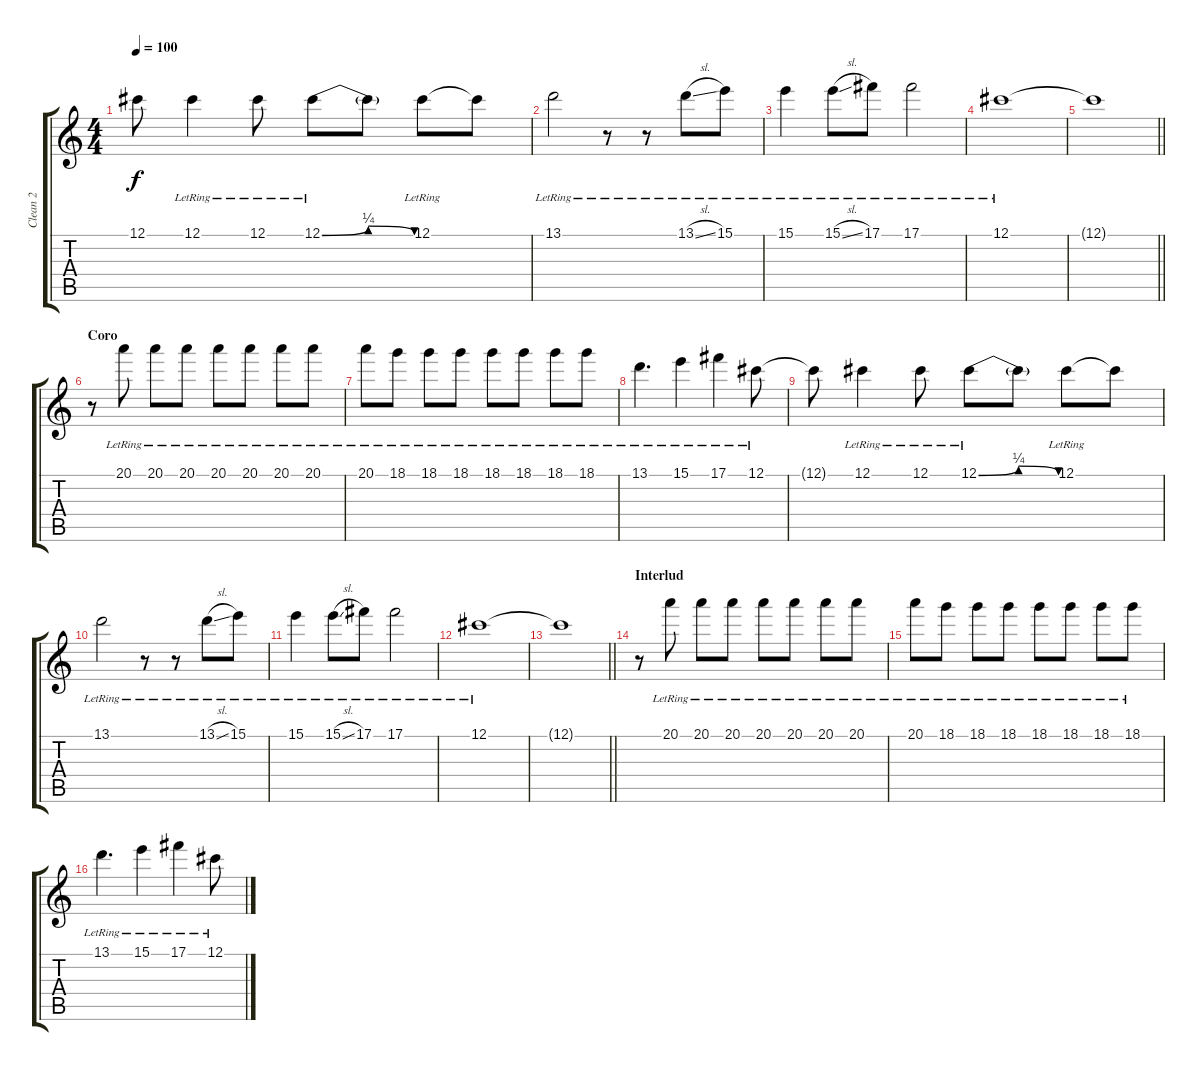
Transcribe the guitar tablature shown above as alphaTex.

\track ("Clean 2" "Clean 2") {instrument electricguitarjazz}
\staff {score tabs}
\tuning (Db4 Ab3 E3 B2 Gb2 B1) {hide}
\ts (4 4)
\tempo 100
\clef g2
\ks c
12.1{t}.8{dy f} 12.1{lr}.4 12.1{lr}.8 12.1{be (bendrelease 0 0 25 1 40 1 60 0) lr}.8 12.1{t}.8 12.1{lr}.8 12.1{t}.8 |
13.1{lr}.2 r.8 r.8 13.1{sl lr}.8 15.1{lr}.8 |
15.1{lr}.4 15.1{sl lr}.8 17.1{lr}.8 17.1{lr}.2 |
12.1{lr}.1 |
\barLineRight lightlight
12.1{t}.1 |
\section ("" "Coro ")
r.8 20.1{lr}.8 20.1{lr}.8 20.1{lr}.8 20.1{lr}.8 20.1{lr}.8 20.1{lr}.8 20.1{lr}.8 |
20.1{lr}.8 18.1{lr}.8 18.1{lr}.8 18.1{lr}.8 18.1{lr}.8 18.1{lr}.8 18.1{lr}.8 18.1{lr}.8 |
13.1{lr}.4{d} 15.1{lr}.4 17.1{lr}.4 12.1{lr}.8 |
12.1{t}.8 12.1{lr}.4 12.1{lr}.8 12.1{be (bendrelease 0 0 25 1 40 1 60 0) lr}.8 12.1{t}.8 12.1{lr}.8 12.1{t}.8 |
13.1{lr}.2 r.8 r.8 13.1{sl lr}.8 15.1{lr}.8 |
15.1{lr}.4 15.1{sl lr}.8 17.1{lr}.8 17.1{lr}.2 |
12.1{lr}.1 |
\barLineRight lightlight
12.1{t}.1 |
\section ("" "Interlud")
r.8 20.1{lr}.8 20.1{lr}.8 20.1{lr}.8 20.1{lr}.8 20.1{lr}.8 20.1{lr}.8 20.1{lr}.8 |
20.1{lr}.8 18.1{lr}.8 18.1{lr}.8 18.1{lr}.8 18.1{lr}.8 18.1{lr}.8 18.1{lr}.8 18.1{lr}.8 |
13.1{lr}.4{d} 15.1{lr}.4 17.1{lr}.4 12.1{lr}.8
